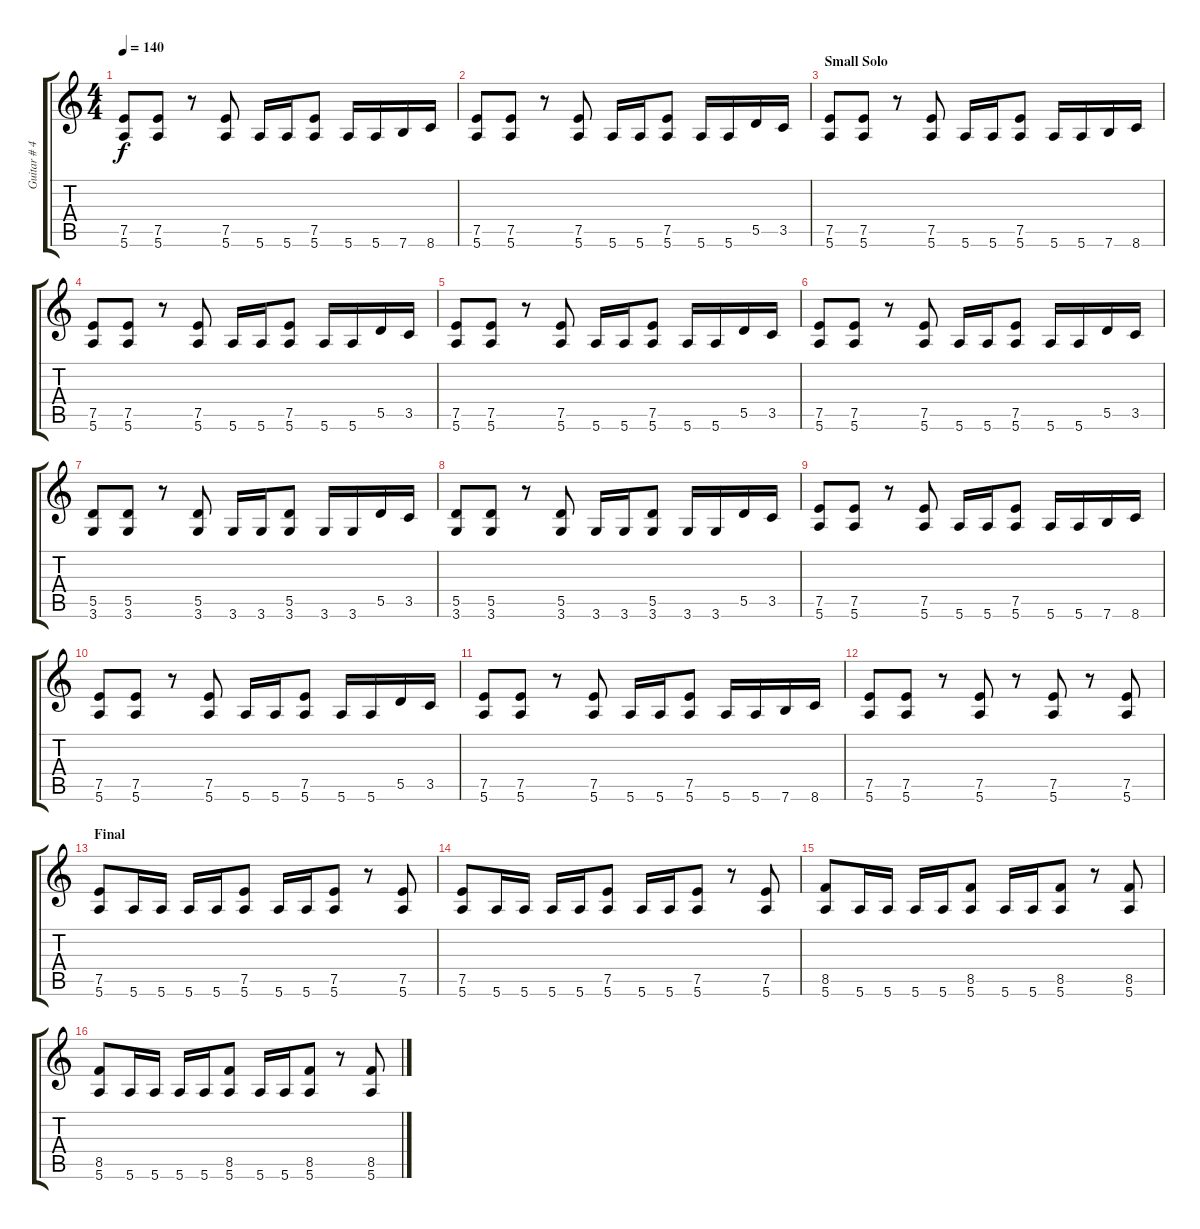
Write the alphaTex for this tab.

\track ("Guitar # 4 - Overdriven Guitar" "Guitar # 4") {instrument overdrivenguitar}
\staff {score tabs}
\tuning (E4 B3 G3 D3 A2 E2) {hide}
\ts (4 4)
\tempo 140
\clef g2
\ks c
(7.5 5.6).8{dy f} (7.5 5.6).8 r.8 (7.5 5.6).8 5.6.16 5.6.16 (7.5 5.6).8 5.6.16 5.6.16 7.6.16 8.6.16 |
(7.5 5.6).8 (7.5 5.6).8 r.8 (7.5 5.6).8 5.6.16 5.6.16 (7.5 5.6).8 5.6.16 5.6.16 5.5.16 3.5.16 |
\section ("" "Small Solo")
(7.5 5.6).8 (7.5 5.6).8 r.8 (7.5 5.6).8 5.6.16 5.6.16 (7.5 5.6).8 5.6.16 5.6.16 7.6.16 8.6.16 |
(7.5 5.6).8 (7.5 5.6).8 r.8 (7.5 5.6).8 5.6.16 5.6.16 (7.5 5.6).8 5.6.16 5.6.16 5.5.16 3.5.16 |
(7.5 5.6).8{volume 12 balance 14} (7.5 5.6).8 r.8 (7.5 5.6).8 5.6.16 5.6.16 (7.5 5.6).8 5.6.16 5.6.16 5.5.16 3.5.16 |
(7.5 5.6).8 (7.5 5.6).8 r.8 (7.5 5.6).8 5.6.16 5.6.16 (7.5 5.6).8 5.6.16 5.6.16 5.5.16 3.5.16 |
(5.5 3.6).8 (5.5 3.6).8 r.8 (5.5 3.6).8 3.6.16 3.6.16 (5.5 3.6).8 3.6.16 3.6.16 5.5.16 3.5.16 |
(5.5 3.6).8 (5.5 3.6).8 r.8 (5.5 3.6).8 3.6.16 3.6.16 (5.5 3.6).8 3.6.16 3.6.16 5.5.16 3.5.16 |
(7.5 5.6).8 (7.5 5.6).8 r.8 (7.5 5.6).8 5.6.16 5.6.16 (7.5 5.6).8 5.6.16 5.6.16 7.6.16 8.6.16 |
(7.5 5.6).8 (7.5 5.6).8 r.8 (7.5 5.6).8 5.6.16 5.6.16 (7.5 5.6).8 5.6.16 5.6.16 5.5.16 3.5.16 |
(7.5 5.6).8 (7.5 5.6).8 r.8 (7.5 5.6).8 5.6.16 5.6.16 (7.5 5.6).8 5.6.16 5.6.16 7.6.16 8.6.16 |
(7.5 5.6).8 (7.5 5.6).8 r.8 (7.5 5.6).8 r.8 (7.5 5.6).8 r.8 (7.5 5.6).8 |
\section ("" "Final")
(7.5 5.6).8 5.6.16 5.6.16 5.6.16 5.6.16 (7.5 5.6).8 5.6.16 5.6.16 (7.5 5.6).8 r.8 (7.5 5.6).8 |
(7.5 5.6).8 5.6.16 5.6.16 5.6.16 5.6.16 (7.5 5.6).8 5.6.16 5.6.16 (7.5 5.6).8 r.8 (7.5 5.6).8 |
(8.5 5.6).8 5.6.16 5.6.16 5.6.16 5.6.16 (8.5 5.6).8 5.6.16 5.6.16 (8.5 5.6).8 r.8 (8.5 5.6).8 |
(8.5 5.6).8 5.6.16 5.6.16 5.6.16 5.6.16 (8.5 5.6).8 5.6.16 5.6.16 (8.5 5.6).8 r.8 (8.5 5.6).8
